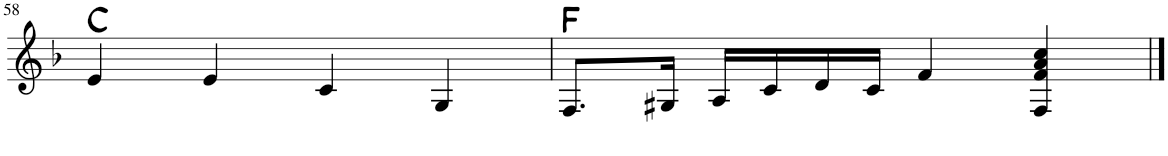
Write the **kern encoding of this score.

**kern	**harte
*part1	*part1
*staff1	*
*I"Piano	*
*I'Pno.	*
!!LO:PB:g=z
*clefG2	*
*k[b-]	*
*M4/4	*
=58	=58
4e/	C:maj
4e/	.
4c/	.
4G/	.
=59	=59
8.F/L	F:maj
16G#X/Jk	.
16A/LL	.
16c/	.
16d/	.
16c/JJ	.
4f/	.
4F/ 4f/ 4a/ 4cc/	.
==	==
*-	*-
